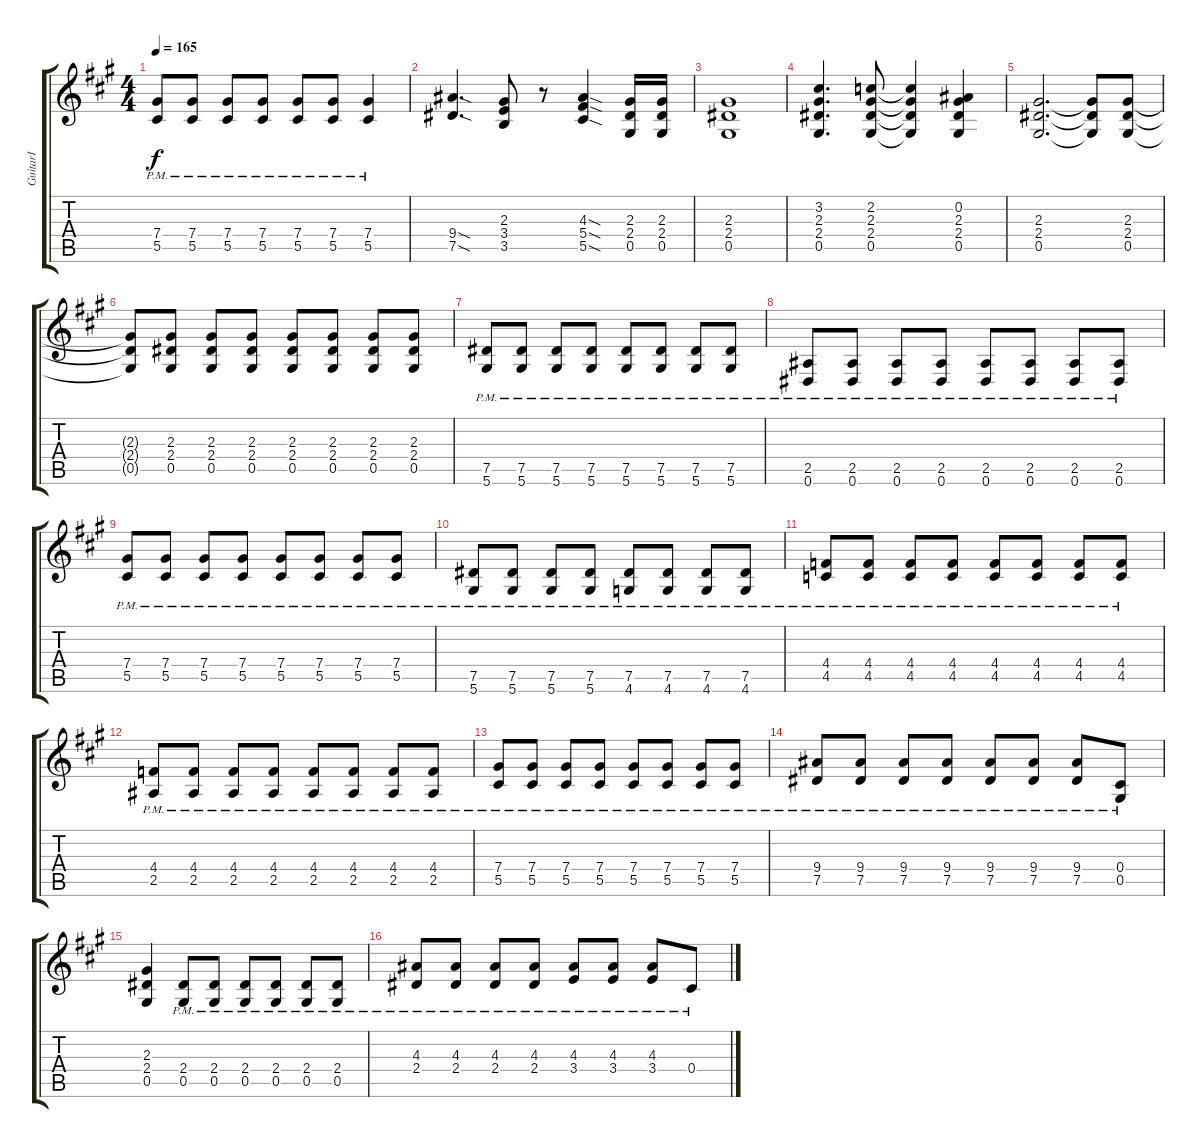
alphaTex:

\track ("GuitarⅠ" "GuitarⅠ") {instrument overdrivenguitar}
\staff {score tabs}
\tuning (Eb4 Bb3 Gb3 Db3 Ab2 Eb2) {hide}
\ts (4 4)
\tempo 165
\clef g2
\ks a
(7.4{pm} 5.5{pm}).8{dy f} (7.4{pm} 5.5{pm}).8 (7.4{pm} 5.5{pm}).8 (7.4{pm} 5.5{pm}).8 (7.4{pm} 5.5{pm}).8 (7.4{pm} 5.5{pm}).8 (7.4{pm} 5.5{pm}).4 |
(9.4{sod} 7.5{sod}).4{d} (2.3 3.4 3.5).8 r.8 (4.3{sod} 5.4{sod} 5.5{sod}).4 (2.3 2.4 0.5).16 (2.3 2.4 0.5).16 |
(2.3 2.4 0.5).1 |
(3.2 2.3 2.4 0.5).4{d} (2.2 2.3 2.4 0.5).8 (2.2{t} 2.3{t} 2.4{t} 0.5{t}).4 (0.2 2.3 2.4 0.5).4 |
(2.3 2.4 0.5).2{d} (2.3{t} 2.4{t} 0.5{t}).8 (2.3 2.4 0.5).8 |
(2.3{t} 2.4{t} 0.5{t}).8 (2.3 2.4 0.5).8 (2.3 2.4 0.5).8 (2.3 2.4 0.5).8 (2.3 2.4 0.5).8 (2.3 2.4 0.5).8 (2.3 2.4 0.5).8 (2.3 2.4 0.5).8 |
(7.5{pm} 5.6{pm}).8 (7.5{pm} 5.6{pm}).8 (7.5{pm} 5.6{pm}).8 (7.5{pm} 5.6{pm}).8 (7.5{pm} 5.6{pm}).8 (7.5{pm} 5.6{pm}).8 (7.5{pm} 5.6{pm}).8 (7.5{pm} 5.6{pm}).8 |
(2.5{pm} 0.6{pm}).8 (2.5{pm} 0.6{pm}).8 (2.5{pm} 0.6{pm}).8 (2.5{pm} 0.6{pm}).8 (2.5{pm} 0.6{pm}).8 (2.5{pm} 0.6{pm}).8 (2.5{pm} 0.6{pm}).8 (2.5{pm} 0.6{pm}).8 |
(7.4{pm} 5.5{pm}).8 (7.4{pm} 5.5{pm}).8 (7.4{pm} 5.5{pm}).8 (7.4{pm} 5.5{pm}).8 (7.4{pm} 5.5{pm}).8 (7.4{pm} 5.5{pm}).8 (7.4{pm} 5.5{pm}).8 (7.4{pm} 5.5{pm}).8 |
(7.5{pm} 5.6{pm}).8 (7.5{pm} 5.6{pm}).8 (7.5{pm} 5.6{pm}).8 (7.5{pm} 5.6{pm}).8 (7.5{pm} 4.6{pm}).8 (7.5{pm} 4.6{pm}).8 (7.5{pm} 4.6).8 (7.5{pm} 4.6).8 |
(4.4{pm} 4.5{pm}).8 (4.4{pm} 4.5{pm}).8 (4.4{pm} 4.5{pm}).8 (4.4{pm} 4.5{pm}).8 (4.4{pm} 4.5{pm}).8 (4.4{pm} 4.5{pm}).8 (4.4{pm} 4.5{pm}).8 (4.4{pm} 4.5{pm}).8 |
(4.4{pm} 2.5{pm}).8 (4.4{pm} 2.5{pm}).8 (4.4{pm} 2.5{pm}).8 (4.4{pm} 2.5{pm}).8 (4.4{pm} 2.5{pm}).8 (4.4{pm} 2.5{pm}).8 (4.4{pm} 2.5{pm}).8 (4.4{pm} 2.5{pm}).8 |
(7.4{pm} 5.5{pm}).8 (7.4{pm} 5.5{pm}).8 (7.4{pm} 5.5{pm}).8 (7.4{pm} 5.5{pm}).8 (7.4{pm} 5.5{pm}).8 (7.4{pm} 5.5{pm}).8 (7.4{pm} 5.5{pm}).8 (7.4{pm} 5.5{pm}).8 |
(9.4{pm} 7.5{pm}).8 (9.4{pm} 7.5{pm}).8 (9.4{pm} 7.5{pm}).8 (9.4{pm} 7.5{pm}).8 (9.4{pm} 7.5{pm}).8 (9.4{pm} 7.5{pm}).8 (9.4{pm} 7.5{pm}).8 (0.4{pm} 0.5{pm}).8 |
(2.3 2.4 0.5).4 (2.4{pm} 0.5{pm}).8 (2.4{pm} 0.5{pm}).8 (2.4{pm} 0.5{pm}).8 (2.4{pm} 0.5{pm}).8 (2.4{pm} 0.5{pm}).8 (2.4{pm} 0.5{pm}).8 |
(4.3{pm} 2.4{pm}).8 (4.3{pm} 2.4{pm}).8 (4.3{pm} 2.4{pm}).8 (4.3{pm} 2.4{pm}).8 (4.3{pm} 3.4{pm}).8 (4.3{pm} 3.4{pm}).8 (4.3{pm} 3.4{pm}).8 0.4{pm}.8
